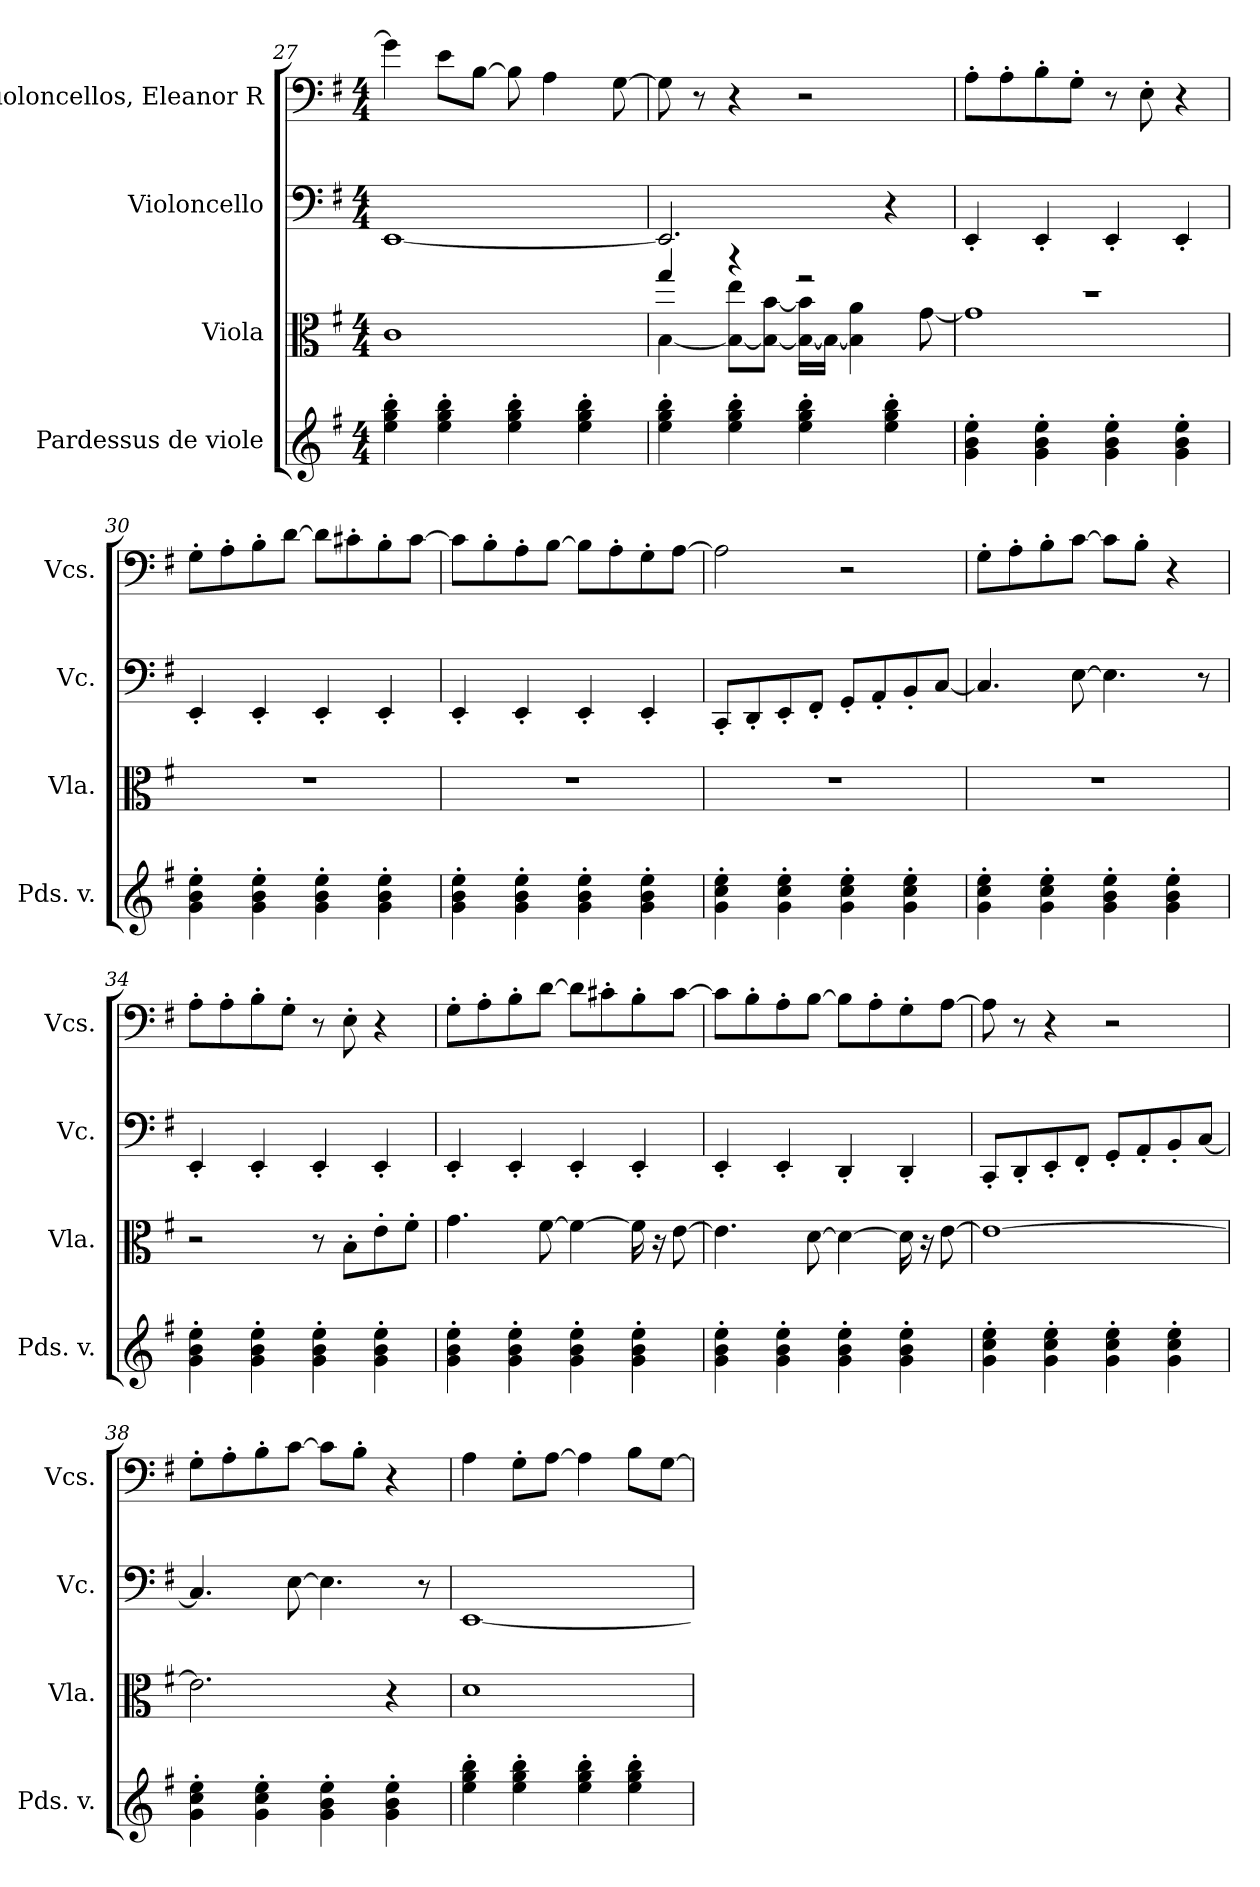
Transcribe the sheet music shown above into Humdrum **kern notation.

**kern	**kern	**kern	**kern
*part4	*part3	*part2	*part1
*staff4	*staff3	*staff2	*staff1
*I"Pardessus de viole	*I"Viola	*I"Violoncello	*I"Violoncellos, Eleanor R
*I'Pds. v.	*I'Vla.	*I'Vc.	*I'Vcs.
*clefG2	*clefC3	*clefF4	*clefF4
*k[f#]	*k[f#]	*k[f#]	*k[f#]
*M4/4	*M4/4	*M4/4	*M4/4
=27	=27	=27	=27
4ee\' 4gg\' 4bb\'	1c	[1EE	4g\]
4ee\' 4gg\' 4bb\'	.	.	8e\L
.	.	.	[8B\J
4ee\' 4gg\' 4bb\'	.	.	8B\]
.	.	.	4A\
4ee\' 4gg\' 4bb\'	.	.	.
.	.	.	[8G\
=28	=28	=28	=28
*	*^	*	*
4ee\' 4gg\' 4bb\'	4gg/	[4B\	2.EE/]	8G\]
.	.	.	.	8r
4ee\' 4gg\' 4bb\'	4r	8B\_ 8ee\L	.	4r
.	.	8B\_ [8b\J	.	.
4ee\' 4gg\' 4bb\'	2r	16B\_ 16b\]LL	.	2r
.	.	16B\JJ_	.	.
.	.	4B\] 4a\	.	.
4ee\' 4gg\' 4bb\'	.	.	4r	.
.	.	[8g\	.	.
=29	=29	=29	=29	=29
4g\' 4b\' 4ee\'	1r	1g]	4EE'/	8A'\L
.	.	.	.	8A'\
4g\' 4b\' 4ee\'	.	.	4EE'/	8B'\
.	.	.	.	8G'\J
4g\' 4b\' 4ee\'	.	.	4EE'/	8r
.	.	.	.	8E'\
4g\' 4b\' 4ee\'	.	.	4EE'/	4r
*	*v	*v	*	*
!!LO:LB:g=z
=30	=30	=30	=30
4g\' 4b\' 4ee\'	1r	4EE'/	8G'\L
.	.	.	8A'\
4g\' 4b\' 4ee\'	.	4EE'/	8B'\
.	.	.	[8d\J
4g\' 4b\' 4ee\'	.	4EE'/	8d\L]
.	.	.	8c#X'\
4g\' 4b\' 4ee\'	.	4EE'/	8B'\
.	.	.	[8c#\J
=31	=31	=31	=31
4g\' 4b\' 4ee\'	1r	4EE'/	8c#\L]
.	.	.	8B'\
4g\' 4b\' 4ee\'	.	4EE'/	8A'\
.	.	.	[8B\J
4g\' 4b\' 4ee\'	.	4EE'/	8B\L]
.	.	.	8A'\
4g\' 4b\' 4ee\'	.	4EE'/	8G'\
.	.	.	[8A\J
=32	=32	=32	=32
4g\' 4cc\' 4ee\'	1r	8CC'/L	2A\]
.	.	8DD'/	.
4g\' 4cc\' 4ee\'	.	8EE'/	.
.	.	8FF#'/J	.
4g\' 4cc\' 4ee\'	.	8GG'/L	2r
.	.	8AA'/	.
4g\' 4cc\' 4ee\'	.	8BB'/	.
.	.	[8C/J	.
=33	=33	=33	=33
4g\' 4cc\' 4ee\'	1r	4.C/]	8G'\L
.	.	.	8A'\
4g\' 4cc\' 4ee\'	.	.	8B'\
.	.	[8E\	[8c\J
4g\' 4b\' 4ee\'	.	4.E\]	8c\L]
.	.	.	8B'\J
4g\' 4b\' 4ee\'	.	.	4r
.	.	8r	.
!!LO:LB:g=z
=34	=34	=34	=34
4g\' 4b\' 4ee\'	2r	4EE'/	8A'\L
.	.	.	8A'\
4g\' 4b\' 4ee\'	.	4EE'/	8B'\
.	.	.	8G'\J
4g\' 4b\' 4ee\'	8r	4EE'/	8r
.	8B'\L	.	8E'\
4g\' 4b\' 4ee\'	8e'\	4EE'/	4r
.	8f#'\J	.	.
=35	=35	=35	=35
4g\' 4b\' 4ee\'	4.g\	4EE'/	8G'\L
.	.	.	8A'\
4g\' 4b\' 4ee\'	.	4EE'/	8B'\
.	[8f#\	.	[8d\J
4g\' 4b\' 4ee\'	4f#\_	4EE'/	8d\L]
.	.	.	8c#X'\
4g\' 4b\' 4ee\'	16f#\]	4EE'/	8B'\
.	16r	.	.
.	[8e\	.	[8c#\J
=36	=36	=36	=36
4g\' 4b\' 4ee\'	4.e\]	4EE'/	8c#\L]
.	.	.	8B'\
4g\' 4b\' 4ee\'	.	4EE'/	8A'\
.	[8d\	.	[8B\J
4g\' 4b\' 4ee\'	4d\_	4DD'/	8B\L]
.	.	.	8A'\
4g\' 4b\' 4ee\'	16d\]	4DD'/	8G'\
.	16r	.	.
.	[8e\	.	[8A\J
=37	=37	=37	=37
4g\' 4cc\' 4ee\'	1e_	8CC'/L	8A\]
.	.	8DD'/	8r
4g\' 4cc\' 4ee\'	.	8EE'/	4r
.	.	8FF#'/J	.
4g\' 4cc\' 4ee\'	.	8GG'/L	2r
.	.	8AA'/	.
4g\' 4cc\' 4ee\'	.	8BB'/	.
.	.	[8C/J	.
!!LO:PB:g=z
=38	=38	=38	=38
4g\' 4cc\' 4ee\'	2.e\]	4.C/]	8G'\L
.	.	.	8A'\
4g\' 4cc\' 4ee\'	.	.	8B'\
.	.	[8E\	[8c\J
4g\' 4b\' 4ee\'	.	4.E\]	8c\L]
.	.	.	8B'\J
4g\' 4b\' 4ee\'	4r	.	4r
.	.	8r	.
=39	=39	=39	=39
4ee\' 4gg\' 4bb\'	1d	[1EE	4A\
4ee\' 4gg\' 4bb\'	.	.	8G'\L
.	.	.	[8A\J
4ee\' 4gg\' 4bb\'	.	.	4A\]
4ee\' 4gg\' 4bb\'	.	.	8B\L
.	.	.	[8G\J
=	=	=	=
*-	*-	*-	*-
